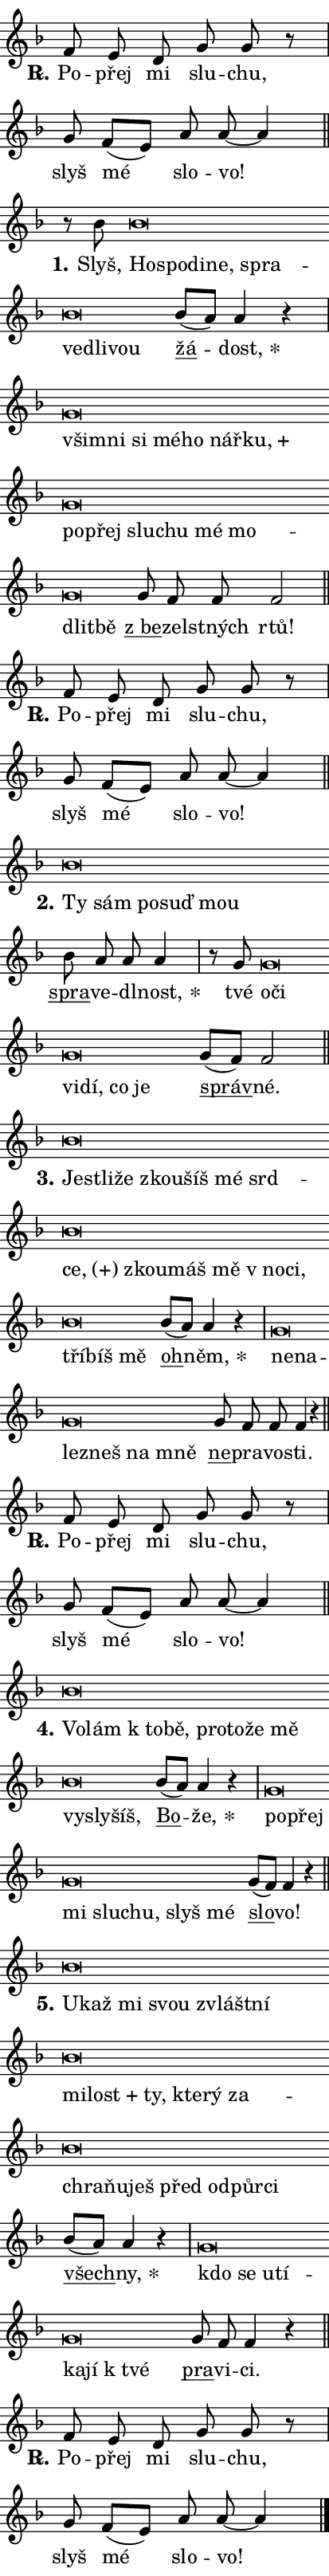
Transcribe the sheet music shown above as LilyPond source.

\version "2.22.1"
\header { tagline = "" }
\paper {
  indent = 0\cm
  top-margin = 0\cm
  right-margin = 0\cm
  bottom-margin = 0\cm
  left-margin = 0\cm
  paper-width = 7\cm
  page-breaking = #ly:one-page-breaking
  system-system-spacing.basic-distance = #11
  score-system-spacing.basic-distance = #11.3
  ragged-last = ##f
}


%% Author: Thomas Morley
%% https://lists.gnu.org/archive/html/lilypond-user/2020-05/msg00002.html
#(define (line-position grob)
"Returns position of @var[grob} in current system:
   @code{'start}, if at first time-step
   @code{'end}, if at last time-step
   @code{'middle} otherwise
"
  (let* ((col (ly:item-get-column grob))
         (ln (ly:grob-object col 'left-neighbor))
         (rn (ly:grob-object col 'right-neighbor))
         (col-to-check-left (if (ly:grob? ln) ln col))
         (col-to-check-right (if (ly:grob? rn) rn col))
         (break-dir-left
           (and
             (ly:grob-property col-to-check-left 'non-musical #f)
             (ly:item-break-dir col-to-check-left)))
         (break-dir-right
           (and
             (ly:grob-property col-to-check-right 'non-musical #f)
             (ly:item-break-dir col-to-check-right))))
        (cond ((eqv? 1 break-dir-left) 'start)
              ((eqv? -1 break-dir-right) 'end)
              (else 'middle))))

#(define (tranparent-at-line-position vctor)
  (lambda (grob)
  "Relying on @code{line-position} select the relevant enry from @var{vctor}.
Used to determine transparency,"
    (case (line-position grob)
      ((end) (not (vector-ref vctor 0)))
      ((middle) (not (vector-ref vctor 1)))
      ((start) (not (vector-ref vctor 2))))))

noteHeadBreakVisibility =
#(define-music-function (break-visibility)(vector?)
"Makes @code{NoteHead}s transparent relying on @var{break-visibility}"
#{
  \override NoteHead.transparent =
    #(tranparent-at-line-position break-visibility)
#})

#(define delete-ledgers-for-transparent-note-heads
  (lambda (grob)
    "Reads whether a @code{NoteHead} is transparent.
If so this @code{NoteHead} is removed from @code{'note-heads} from
@var{grob}, which is supposed to be @code{LedgerLineSpanner}.
As a result ledgers are not printed for this @code{NoteHead}"
    (let* ((nhds-array (ly:grob-object grob 'note-heads))
           (nhds-list
             (if (ly:grob-array? nhds-array)
                 (ly:grob-array->list nhds-array)
                 '()))
           ;; Relies on the transparent-property being done before
           ;; Staff.LedgerLineSpanner.after-line-breaking is executed.
           ;; This is fragile ...
           (to-keep
             (remove
               (lambda (nhd)
                 (ly:grob-property nhd 'transparent #f))
               nhds-list)))
      ;; TODO find a better method to iterate over grob-arrays, similiar
      ;; to filter/remove etc for lists
      ;; For now rebuilt from scratch
      (set! (ly:grob-object grob 'note-heads)  '())
      (for-each
        (lambda (nhd)
          (ly:pointer-group-interface::add-grob grob 'note-heads nhd))
        to-keep))))

hideNotes = {
  \noteHeadBreakVisibility #begin-of-line-visible
}
unHideNotes = {
  \noteHeadBreakVisibility #all-visible
}

% work-around for resetting accidentals
% https://lilypond.org/doc/v2.23/Documentation/notation/displaying-rhythms#unmetered-music
cadenzaMeasure = {
  \cadenzaOff
  \partial 1024 s1024
  \cadenzaOn
}

#(define-markup-command (accent layout props text) (markup?)
  "Underline accented syllable"
  (interpret-markup layout props
    #{\markup \override #'(offset . 4.3) \underline { #text }#}))

responsum = \markup \concat {
  "R" \hspace #-1.05 \path #0.1 #'((moveto 0 0.07) (lineto 0.9 0.8)) \hspace #0.05 "."
}

\layout {
    \context {
        \Staff
        \remove "Time_signature_engraver"
        \override LedgerLineSpanner.after-line-breaking = #delete-ledgers-for-transparent-note-heads
    }
    \context {
        \Voice {
            \override NoteHead.output-attributes = #'((class . "notehead"))
            \override Hairpin.height = #0.55
        }
    }
    \context {
        \Lyrics {
            \override StanzaNumber.output-attributes = #'((class . "stanzanumber"))
            \override LyricSpace.minimum-distance = #0.9
            \override LyricText.font-name = #"TeX Gyre Schola"
            \override LyricText.font-size = 1
            \override StanzaNumber.font-name = #"TeX Gyre Schola Bold"
            \override StanzaNumber.font-size = 1
        }
    }
}

% magnetic-lyrics.ily
%
%   written by
%     Jean Abou Samra <jean@abou-samra.fr>
%     Werner Lemberg <wl@gnu.org>
%
%   adapted by
%     Jiri Hon <jiri.hon@gmail.com>
%
% Version 2022-Apr-15

% https://www.mail-archive.com/lilypond-user@gnu.org/msg149350.html

#(define (Left_hyphen_pointer_engraver context)
   "Collect syllable-hyphen-syllable occurrences in lyrics and store
them in properties.  This engraver only looks to the left.  For
example, if the lyrics input is @code{foo -- bar}, it does the
following.

@itemize @bullet
@item
Set the @code{text} property of the @code{LyricHyphen} grob between
@q{foo} and @q{bar} to @code{foo}.

@item
Set the @code{left-hyphen} property of the @code{LyricText} grob with
text @q{foo} to the @code{LyricHyphen} grob between @q{foo} and
@q{bar}.
@end itemize

Use this auxiliary engraver in combination with the
@code{lyric-@/text::@/apply-@/magnetic-@/offset!} hook."
   (let ((hyphen #f)
         (text #f))
     (make-engraver
      (acknowledgers
       ((lyric-syllable-interface engraver grob source-engraver)
        (set! text grob)))
      (end-acknowledgers
       ((lyric-hyphen-interface engraver grob source-engraver)
        ;(when (not (grob::has-interface grob 'lyric-space-interface))
          (set! hyphen grob)));)
      ((stop-translation-timestep engraver)
       (when (and text hyphen)
         (ly:grob-set-object! text 'left-hyphen hyphen))
       (set! text #f)
       (set! hyphen #f)))))

#(define (lyric-text::apply-magnetic-offset! grob)
   "If the space between two syllables is less than the value in
property @code{LyricText@/.details@/.squash-threshold}, move the right
syllable to the left so that it gets concatenated with the left
syllable.

Use this function as a hook for
@code{LyricText@/.after-@/line-@/breaking} if the
@code{Left_@/hyphen_@/pointer_@/engraver} is active."
   (let ((hyphen (ly:grob-object grob 'left-hyphen #f)))
     (when hyphen
       (let ((left-text (ly:spanner-bound hyphen LEFT)))
         (when (grob::has-interface left-text 'lyric-syllable-interface)
           (let* ((common (ly:grob-common-refpoint grob left-text X))
                  (this-x-ext (ly:grob-extent grob common X))
                  (left-x-ext
                   (begin
                     ;; Trigger magnetism for left-text.
                     (ly:grob-property left-text 'after-line-breaking)
                     (ly:grob-extent left-text common X)))
                  ;; `delta` is the gap width between two syllables.
                  (delta (- (interval-start this-x-ext)
                            (interval-end left-x-ext)))
                  (details (ly:grob-property grob 'details))
                  (threshold (assoc-get 'squash-threshold details 0.2)))
             (when (< delta threshold)
               (let* (;; We have to manipulate the input text so that
                      ;; ligatures crossing syllable boundaries are not
                      ;; disabled.  For languages based on the Latin
                      ;; script this is essentially a beautification.
                      ;; However, for non-Western scripts it can be a
                      ;; necessity.
                      (lt (ly:grob-property left-text 'text))
                      (rt (ly:grob-property grob 'text))
                      (is-space (grob::has-interface hyphen 'lyric-space-interface))
                      (space (if is-space " " ""))
                      (space-markup (grob-interpret-markup grob " "))
                      (space-size (interval-length (ly:stencil-extent space-markup X)))
                      (extra-delta (if is-space space-size 0))
                      ;; Append new syllable.
                      (ltrt-space (if (and (string? lt) (string? rt))
                                (string-append lt space rt)
                                (make-concat-markup (list lt space rt))))
                      ;; Right-align `ltrt` to the right side.
                      (ltrt-space-markup (grob-interpret-markup
                               grob
                               (make-translate-markup
                                (cons (interval-length this-x-ext) 0)
                                (make-right-align-markup ltrt-space)))))
                 (begin
                   ;; Don't print `left-text`.
                   (ly:grob-set-property! left-text 'stencil #f)
                   ;; Set text and stencil (which holds all collected
                   ;; syllables so far) and shift it to the left.
                   (ly:grob-set-property! grob 'text ltrt-space)
                   (ly:grob-set-property! grob 'stencil ltrt-space-markup)
                   (ly:grob-translate-axis! grob (- (- delta extra-delta)) X))))))))))


#(define (lyric-hyphen::displace-bounds-first grob)
   ;; Make very sure this callback isn't triggered too early.
   (let ((left (ly:spanner-bound grob LEFT))
         (right (ly:spanner-bound grob RIGHT)))
     (ly:grob-property left 'after-line-breaking)
     (ly:grob-property right 'after-line-breaking)
     (ly:lyric-hyphen::print grob)))

squashThreshold = #0.4

\layout {
  \context {
    \Lyrics
    \consists #Left_hyphen_pointer_engraver
    \override LyricText.after-line-breaking =
      #lyric-text::apply-magnetic-offset!
    \override LyricHyphen.stencil = #lyric-hyphen::displace-bounds-first
    \override LyricText.details.squash-threshold = \squashThreshold
    \override LyricHyphen.minimum-distance = 0
    \override LyricHyphen.minimum-length = \squashThreshold
  }
}

squash = \override LyricText.details.squash-threshold = 9999
unSquash = \override LyricText.details.squash-threshold = \squashThreshold

left = \override LyricText.self-alignment-X = #LEFT
unLeft = \revert LyricText.self-alignment-X

starOffset = #(lambda (grob) 
                (let ((x_offset (ly:self-alignment-interface::aligned-on-x-parent grob)))
                  (if (= x_offset 0) 0 (+ x_offset 1.2))))

star = #(define-music-function (syllable)(string?)
"Append star separator at the end of a syllable"
#{
  \once \override LyricText.X-offset = #starOffset
  \lyricmode { \markup {
    #syllable
    \override #'((font-name . "TeX Gyre Schola Bold")) \hspace #0.2 \lower #0.65 \larger "*"
  } }
#})

starAccent = #(define-music-function (syllable)(string?)
"Append star separator at the end of a syllable and make accent"
#{
  \once \override LyricText.X-offset = #starOffset
  \lyricmode { \markup {
    \accent #syllable
    \override #'((font-name . "TeX Gyre Schola Bold")) \hspace #0.2 \lower #0.65 \larger "*"
  } }
#})

breath = #(define-music-function (syllable)(string?)
"Append breathing indicator at the end of a syllable"
#{
  \lyricmode { \markup { #syllable "+" } }
#})

optionalBreath = #(define-music-function (syllable)(string?)
"Append optional breathing indicator at the end of a syllable"
#{
  \lyricmode { \markup { #syllable "(+)" } }
#})


\score {
    <<
        \new Voice = "melody" { \cadenzaOn \key f \major \relative { f'8 e d g g r \cadenzaMeasure \bar "|" g f[( e)] a a~ a4 \cadenzaMeasure \bar "||" \break } }
        \new Lyrics \lyricsto "melody" { \lyricmode { \set stanza = \responsum
Po -- přej mi slu -- chu, slyš mé slo -- vo! } }
    >>
    \layout {}
}

\score {
    <<
        \new Voice = "melody" { \cadenzaOn \key f \major \relative { r8 bes'8 bes\breve*1/16 \hideNotes \breve*1/16 \bar "" \breve*1/16 \bar "" \breve*1/16 \bar "" \breve*1/16 \bar "" \breve*1/16 \bar "" \breve*1/16 \breve*1/16 \bar "" \unHideNotes \bar "" bes8[( a)] a4 r \cadenzaMeasure \bar "|" g\breve*1/16 \hideNotes \breve*1/16 \bar "" \breve*1/16 \bar "" \breve*1/16 \bar "" \breve*1/16 \bar "" \breve*1/16 \bar "" \breve*1/16 \bar "" \breve*1/16 \bar "" \breve*1/16 \bar "" \breve*1/16 \bar "" \breve*1/16 \bar "" \breve*1/16 \bar "" \breve*1/16 \bar "" \breve*1/16 \breve*1/16 \bar "" \unHideNotes \bar "" g8 f f f2 \cadenzaMeasure \bar "||" \break } }
        \new Lyrics \lyricsto "melody" { \lyricmode { \set stanza = "1."
Slyš, \left Ho -- \squash spo -- di -- ne, spra -- ve -- dli -- vou \unLeft \unSquash \markup \accent žá -- \star dost, \left všim -- \squash ni si mé -- ho nář -- \breath "ku," po -- přej slu -- chu mé mo -- dlit -- bě \unLeft \unSquash \markup \accent "z be" -- ze -- lstných rtů! } }
    >>
    \layout {}
}

\score {
    <<
        \new Voice = "melody" { \cadenzaOn \key f \major \relative { f'8 e d g g r \cadenzaMeasure \bar "|" g f[( e)] a a~ a4 \cadenzaMeasure \bar "||" \break } }
        \new Lyrics \lyricsto "melody" { \lyricmode { \set stanza = \responsum
Po -- přej mi slu -- chu, slyš mé slo -- vo! } }
    >>
    \layout {}
}

\score {
    <<
        \new Voice = "melody" { \cadenzaOn \key f \major \relative { bes'\breve*1/16 \hideNotes \breve*1/16 \bar "" \breve*1/16 \bar "" \breve*1/16 \breve*1/16 \bar "" \unHideNotes \bar "" bes8 a a a4 \cadenzaMeasure \bar "|" r8 g8 g\breve*1/16 \hideNotes \breve*1/16 \bar "" \breve*1/16 \bar "" \breve*1/16 \bar "" \breve*1/16 \breve*1/16 \bar "" \unHideNotes \bar "" g8[( f)] f2 \cadenzaMeasure \bar "||" \break } }
        \new Lyrics \lyricsto "melody" { \lyricmode { \set stanza = "2."
\left Ty \squash sám po -- suď mou \unLeft \unSquash \markup \accent spra -- ve -- dl -- \star nost, tvé \left o -- \squash či vi -- dí, co je \unLeft \unSquash \markup \accent správ -- né. } }
    >>
    \layout {}
}

\score {
    <<
        \new Voice = "melody" { \cadenzaOn \key f \major \relative { bes'\breve*1/16 \hideNotes \breve*1/16 \bar "" \breve*1/16 \bar "" \breve*1/16 \bar "" \breve*1/16 \bar "" \breve*1/16 \bar "" \breve*1/16 \bar "" \breve*1/16 \bar "" \breve*1/16 \bar "" \breve*1/16 \bar "" \breve*1/16 \bar "" \breve*1/16 \bar "" \breve*1/16 \bar "" \breve*1/16 \bar "" \breve*1/16 \breve*1/16 \bar "" \unHideNotes \bar "" bes8[( a)] a4 r \cadenzaMeasure \bar "|" g\breve*1/16 \hideNotes \breve*1/16 \bar "" \breve*1/16 \bar "" \breve*1/16 \bar "" \breve*1/16 \breve*1/16 \bar "" \unHideNotes \bar "" g8 f f f4 r \cadenzaMeasure \bar "||" \break } }
        \new Lyrics \lyricsto "melody" { \lyricmode { \set stanza = "3."
\left Je -- \squash stli -- že zkou -- šíš mé srd -- \optionalBreath ce, zkou -- máš mě "v no" -- ci, tří -- bíš mě \unLeft \unSquash \markup \accent oh -- \star něm, \left ne -- \squash na -- lez -- neš na mně \unLeft \unSquash \markup \accent ne -- pra -- vo -- sti. } }
    >>
    \layout {}
}

\score {
    <<
        \new Voice = "melody" { \cadenzaOn \key f \major \relative { f'8 e d g g r \cadenzaMeasure \bar "|" g f[( e)] a a~ a4 \cadenzaMeasure \bar "||" \break } }
        \new Lyrics \lyricsto "melody" { \lyricmode { \set stanza = \responsum
Po -- přej mi slu -- chu, slyš mé slo -- vo! } }
    >>
    \layout {}
}

\score {
    <<
        \new Voice = "melody" { \cadenzaOn \key f \major \relative { bes'\breve*1/16 \hideNotes \breve*1/16 \bar "" \breve*1/16 \bar "" \breve*1/16 \bar "" \breve*1/16 \bar "" \breve*1/16 \bar "" \breve*1/16 \bar "" \breve*1/16 \bar "" \breve*1/16 \bar "" \breve*1/16 \breve*1/16 \bar "" \unHideNotes \bar "" bes8[( a)] a4 r \cadenzaMeasure \bar "|" g\breve*1/16 \hideNotes \breve*1/16 \bar "" \breve*1/16 \bar "" \breve*1/16 \bar "" \breve*1/16 \bar "" \breve*1/16 \breve*1/16 \bar "" \unHideNotes \bar "" g8[( f)] f4 r \cadenzaMeasure \bar "||" \break } }
        \new Lyrics \lyricsto "melody" { \lyricmode { \set stanza = "4."
\left Vo -- \squash lám "k to" -- bě, pro -- to -- že mě vy -- sly -- šíš, \unLeft \unSquash \markup \accent Bo -- \star že, \left po -- \squash přej mi slu -- chu, slyš mé \unLeft \unSquash \markup \accent slo -- vo! } }
    >>
    \layout {}
}

\score {
    <<
        \new Voice = "melody" { \cadenzaOn \key f \major \relative { bes'\breve*1/16 \hideNotes \breve*1/16 \bar "" \breve*1/16 \bar "" \breve*1/16 \bar "" \breve*1/16 \bar "" \breve*1/16 \bar "" \breve*1/16 \bar "" \breve*1/16 \bar "" \breve*1/16 \bar "" \breve*1/16 \bar "" \breve*1/16 \bar "" \breve*1/16 \bar "" \breve*1/16 \bar "" \breve*1/16 \bar "" \breve*1/16 \bar "" \breve*1/16 \bar "" \breve*1/16 \bar "" \breve*1/16 \breve*1/16 \bar "" \unHideNotes \bar "" bes8[( a)] a4 r \cadenzaMeasure \bar "|" g\breve*1/16 \hideNotes \breve*1/16 \bar "" \breve*1/16 \bar "" \breve*1/16 \bar "" \breve*1/16 \bar "" \breve*1/16 \breve*1/16 \bar "" \unHideNotes \bar "" g8 f f4 r \cadenzaMeasure \bar "||" \break } }
        \new Lyrics \lyricsto "melody" { \lyricmode { \set stanza = "5."
\left U -- \squash kaž mi svou zvlášt -- ní mi -- \breath "lost" ty, kte -- rý za -- chra -- ňu -- ješ před od -- půr -- ci \unLeft \unSquash \markup \accent všech -- \star ny, \left kdo \squash se u -- tí -- ka -- jí "k tvé" \unLeft \unSquash \markup \accent pra -- vi -- ci. } }
    >>
    \layout {}
}

\score {
    <<
        \new Voice = "melody" { \cadenzaOn \key f \major \relative { f'8 e d g g r \cadenzaMeasure \bar "|" g f[( e)] a a~ a4 \cadenzaMeasure \bar "||" \break } \bar "|." }
        \new Lyrics \lyricsto "melody" { \lyricmode { \set stanza = \responsum
Po -- přej mi slu -- chu, slyš mé slo -- vo! } }
    >>
    \layout {}
}
